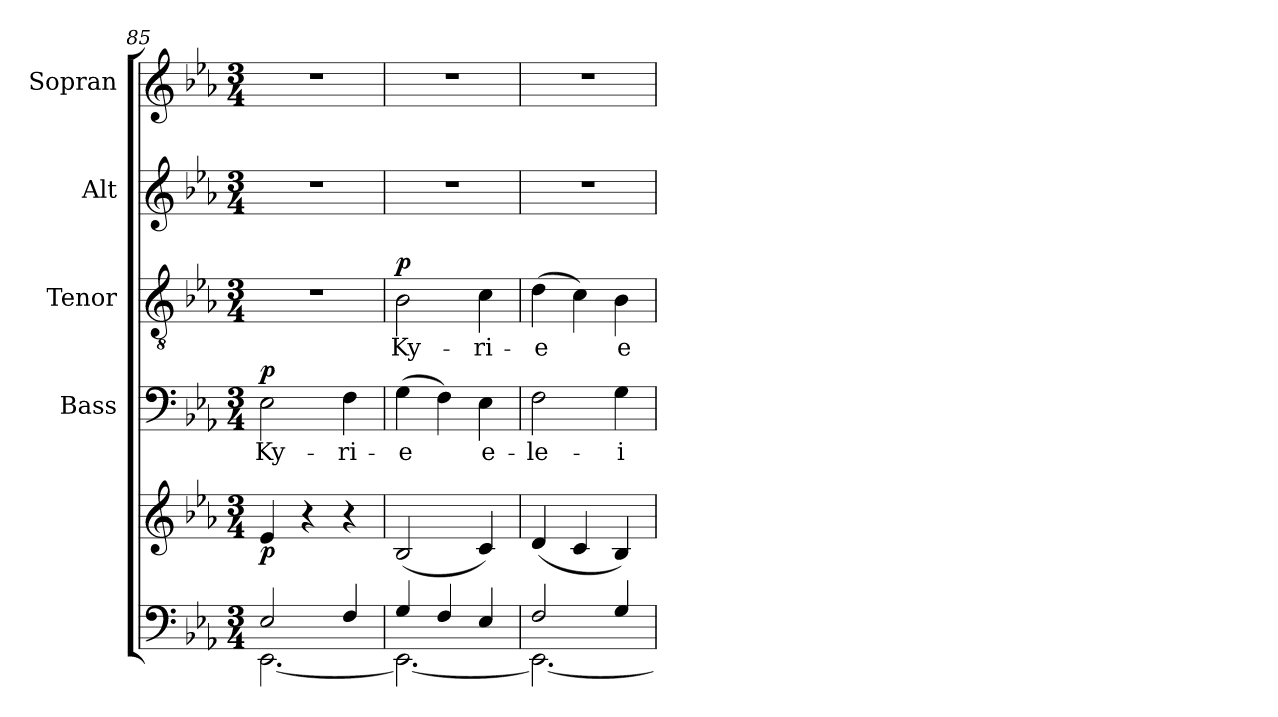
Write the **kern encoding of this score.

**kern	**kern	**dynam	**kern	**text	**dynam	**kern	**text	**dynam	**kern	**kern
*part5	*part5	*part5	*part4	*part4	*part4	*part3	*part3	*part3	*part2	*part1
*staff6	*staff5	*staff5/6	*staff4	*staff4	*staff4	*staff3	*staff3	*staff3	*staff2	*staff1
*	*	*	*I"Bass	*	*	*I"Tenor	*	*	*I"Alt	*I"Sopran
*	*	*	*I'B.	*	*	*I'T.	*	*	*I'A.	*I'S.
*clefF4	*clefG2	*	*clefF4	*	*	*clefGv2	*	*	*clefG2	*clefG2
*k[b-e-a-]	*k[b-e-a-]	*	*k[b-e-a-]	*	*	*k[b-e-a-]	*	*	*k[b-e-a-]	*k[b-e-a-]
*E-:	*E-:	*	*E-:	*	*	*E-:	*	*	*E-:	*E-:
*M3/4	*M3/4	*	*M3/4	*	*	*M3/4	*	*	*M3/4	*M3/4
=85	=85	=85	=85	=85	=85	=85	=85	=85	=85	=85
*^	*	*	*	*	*	*	*	*	*	*
!	!	!	!LO:DY:b	!	!LO:LY:b	!LO:DY:a	!	!	!	!	!
2E-/	[<2.EE-\	4e-/	p	2E-\	Ky-	p	2.r	.	.	2.r	2.r
.	.	4r	.	.	.	.	.	.	.	.	.
!	!	!	!	!	!LO:LY:b	!	!	!	!	!	!
4F/	.	4r	.	4F\	-ri-	.	.	.	.	.	.
=86	=86	=86	=86	=86	=86	=86	=86	=86	=86	=86	=86
!	!	!	!	!	!LO:LY:b	!	!	!LO:LY:b	!LO:DY:a	!	!
4G/	2.EE-\_	(<2B-/	.	(>4G\	-e	.	2B-\	Ky-	p	2.r	2.r
4F/	.	.	.	4F\)	.	.	.	.	.	.	.
!	!	!	!	!	!LO:LY:b	!	!	!LO:LY:b	!	!	!
4E-/	.	4c/)	.	4E-\	e-	.	4c\	-ri-	.	.	.
!!LO:LB:g=z
=87	=87	=87	=87	=87	=87	=87	=87	=87	=87	=87	=87
!	!	!	!	!	!LO:LY:b	!	!	!LO:LY:b	!	!	!
2F/	2.EE-\_	(<4d/	.	2F\	-le-	.	(>4d\	-e	.	2.r	2.r
.	.	4c/	.	.	.	.	4c\)	.	.	.	.
!	!	!	!	!	!LO:LY:b	!	!	!LO:LY:b	!	!	!
4G/	.	4B-/)	.	4G\	-i-	.	4B-\	e-	.	.	.
*v	*v	*	*	*	*	*	*	*	*	*	*
=	=	=	=	=	=	=	=	=	=	=
*-	*-	*-	*-	*-	*-	*-	*-	*-	*-	*-
